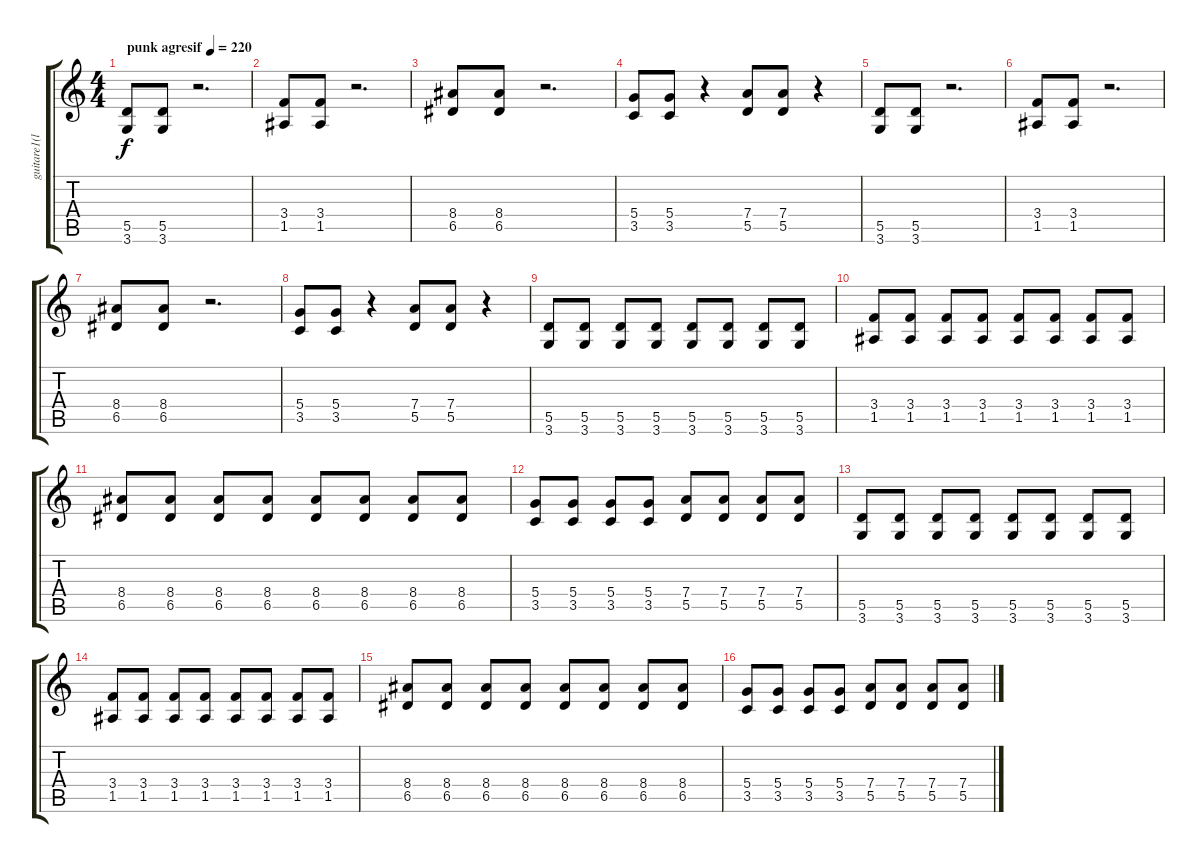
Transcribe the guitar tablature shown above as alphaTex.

\track ("guitare1(lars)" "guitare1(l") {instrument distortionguitar}
\staff {score tabs}
\tuning (E4 B3 G3 D3 A2 E2) {hide}
\ts (4 4)
\tempo (220 "punk agresif")
\clef g2
\ks c
(5.5 3.6).8{dy f instrument distortionguitar} (5.5 3.6).8 r.2{d} |
(3.4 1.5).8 (3.4 1.5).8 r.2{d} |
(8.4 6.5).8 (8.4 6.5).8 r.2{d} |
(5.4 3.5).8 (5.4 3.5).8 r.4 (7.4 5.5).8 (7.4 5.5).8 r.4 |
(5.5 3.6).8 (5.5 3.6).8 r.2{d} |
(3.4 1.5).8 (3.4 1.5).8 r.2{d} |
(8.4 6.5).8 (8.4 6.5).8 r.2{d} |
(5.4 3.5).8 (5.4 3.5).8 r.4 (7.4 5.5).8 (7.4 5.5).8 r.4 |
(5.5 3.6).8 (5.5 3.6).8 (5.5 3.6).8 (5.5 3.6).8 (5.5 3.6).8 (5.5 3.6).8 (5.5 3.6).8 (5.5 3.6).8 |
(3.4 1.5).8 (3.4 1.5).8 (3.4 1.5).8 (3.4 1.5).8 (3.4 1.5).8 (3.4 1.5).8 (3.4 1.5).8 (3.4 1.5).8 |
(8.4 6.5).8 (8.4 6.5).8 (8.4 6.5).8 (8.4 6.5).8 (8.4 6.5).8 (8.4 6.5).8 (8.4 6.5).8 (8.4 6.5).8 |
(5.4 3.5).8 (5.4 3.5).8 (5.4 3.5).8 (5.4 3.5).8 (7.4 5.5).8 (7.4 5.5).8 (7.4 5.5).8 (7.4 5.5).8 |
(5.5 3.6).8 (5.5 3.6).8 (5.5 3.6).8 (5.5 3.6).8 (5.5 3.6).8 (5.5 3.6).8 (5.5 3.6).8 (5.5 3.6).8 |
(3.4 1.5).8 (3.4 1.5).8 (3.4 1.5).8 (3.4 1.5).8 (3.4 1.5).8 (3.4 1.5).8 (3.4 1.5).8 (3.4 1.5).8 |
(8.4 6.5).8 (8.4 6.5).8 (8.4 6.5).8 (8.4 6.5).8 (8.4 6.5).8 (8.4 6.5).8 (8.4 6.5).8 (8.4 6.5).8 |
(5.4 3.5).8 (5.4 3.5).8 (5.4 3.5).8 (5.4 3.5).8 (7.4 5.5).8 (7.4 5.5).8 (7.4 5.5).8 (7.4 5.5).8
